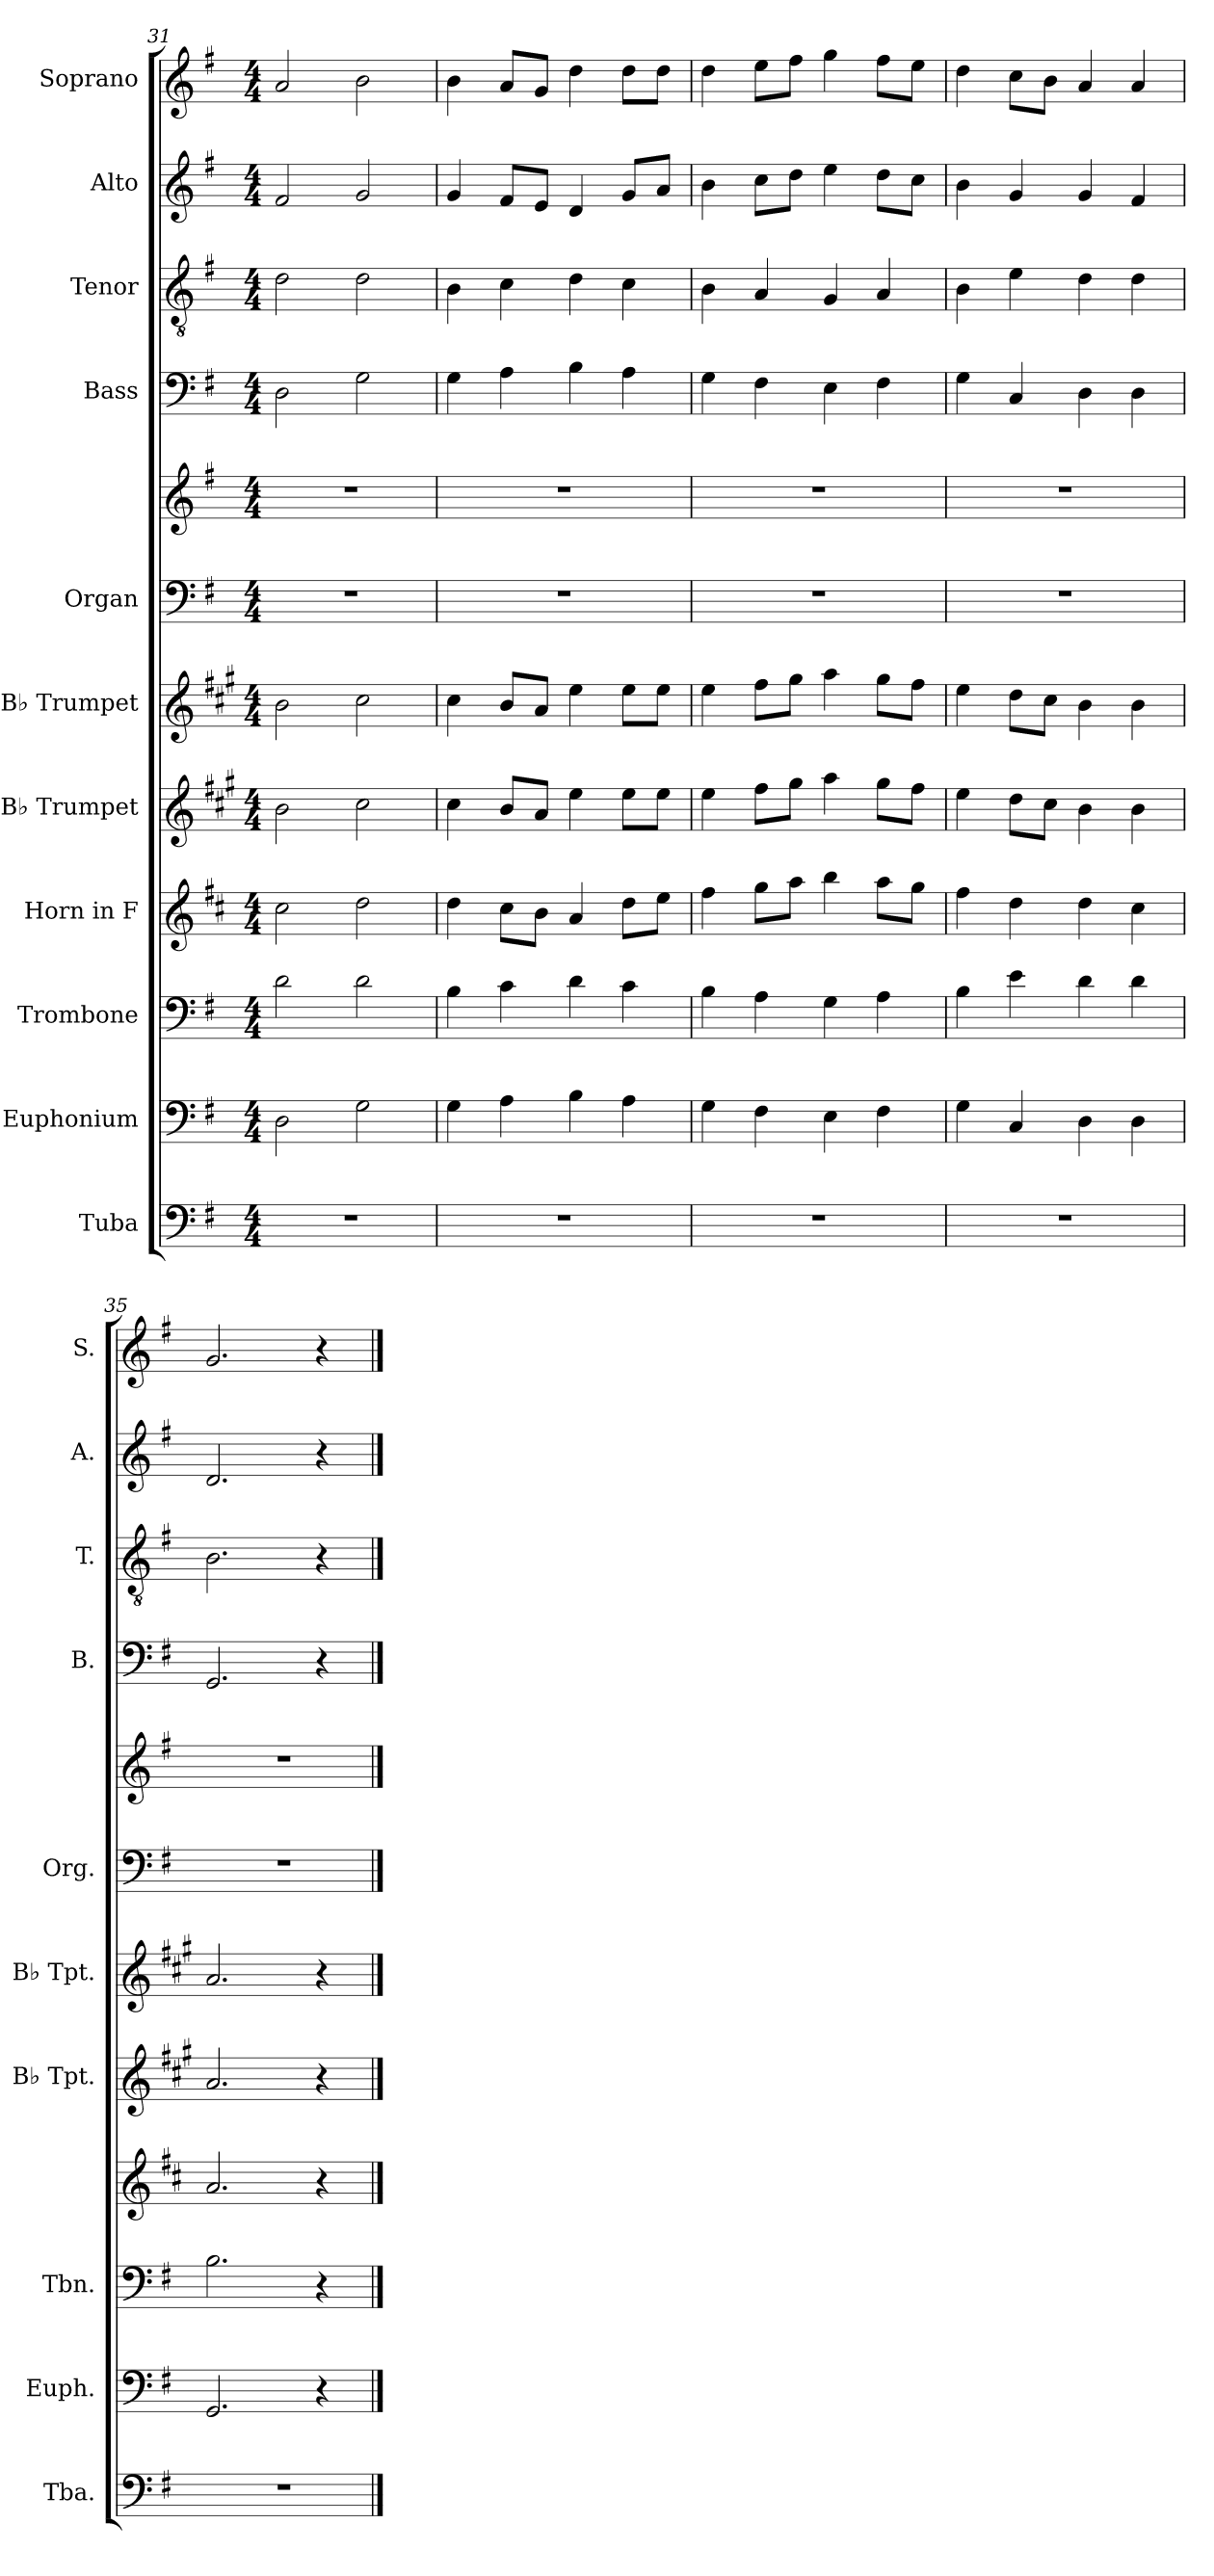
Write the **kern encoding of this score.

**kern	**kern	**kern	**kern	**kern	**kern	**kern	**kern	**kern	**kern	**kern	**kern
*part11	*part10	*part9	*part8	*part7	*part6	*part5	*part5	*part4	*part3	*part2	*part1
*staff12	*staff11	*staff10	*staff9	*staff8	*staff7	*staff6	*staff5	*staff4	*staff3	*staff2	*staff1
*I"Tuba	*I"Euphonium	*I"Trombone	*I"Horn in F	*I"B♭ Trumpet	*I"B♭ Trumpet	*I"Organ	*	*I"Bass	*I"Tenor	*I"Alto	*I"Soprano
*I'Tba.	*I'Euph.	*I'Tbn.	*	*I'B♭ Tpt.	*I'B♭ Tpt.	*I'Org.	*	*I'B.	*I'T.	*I'A.	*I'S.
*clefF4	*clefF4	*clefF4	*clefG2	*clefG2	*clefG2	*clefF4	*clefG2	*clefF4	*clefGv2	*clefG2	*clefG2
*	*	*	*ITrd4c7	*ITrd1c2	*ITrd1c2	*	*	*	*	*	*
*k[f#]	*k[f#]	*k[f#]	*k[f#]	*k[f#]	*k[f#]	*k[f#]	*k[f#]	*k[f#]	*k[f#]	*k[f#]	*k[f#]
*M4/4	*M4/4	*M4/4	*M4/4	*M4/4	*M4/4	*M4/4	*M4/4	*M4/4	*M4/4	*M4/4	*M4/4
=31	=31	=31	=31	=31	=31	=31	=31	=31	=31	=31	=31
1r	2D\	2d\	2f#\	2a\	2a\	1r	1r	2D\	2d\	2f#/	2a/
.	2G\	2d\	2g\	2b\	2b\	.	.	2G\	2d\	2g/	2b\
=32	=32	=32	=32	=32	=32	=32	=32	=32	=32	=32	=32
1r	4G\	4B\	4g\	4b\	4b\	1r	1r	4G\	4B\	4g/	4b\
.	4A\	4c\	8f#\L	8a/L	8a/L	.	.	4A\	4c\	8f#/L	8a/L
.	.	.	8e\J	8g/J	8g/J	.	.	.	.	8e/J	8g/J
.	4B\	4d\	4d/	4dd\	4dd\	.	.	4B\	4d\	4d/	4dd\
.	4A\	4c\	8g\L	8dd\L	8dd\L	.	.	4A\	4c\	8g/L	8dd\L
.	.	.	8a\J	8dd\J	8dd\J	.	.	.	.	8a/J	8dd\J
=33	=33	=33	=33	=33	=33	=33	=33	=33	=33	=33	=33
1r	4G\	4B\	4b\	4dd\	4dd\	1r	1r	4G\	4B\	4b\	4dd\
.	4F#\	4A\	8cc\L	8ee\L	8ee\L	.	.	4F#\	4A/	8cc\L	8ee\L
.	.	.	8dd\J	8ff#\J	8ff#\J	.	.	.	.	8dd\J	8ff#\J
.	4E\	4G\	4ee\	4gg\	4gg\	.	.	4E\	4G/	4ee\	4gg\
.	4F#\	4A\	8dd\L	8ff#\L	8ff#\L	.	.	4F#\	4A/	8dd\L	8ff#\L
.	.	.	8cc\J	8ee\J	8ee\J	.	.	.	.	8cc\J	8ee\J
=34	=34	=34	=34	=34	=34	=34	=34	=34	=34	=34	=34
1r	4G\	4B\	4b\	4dd\	4dd\	1r	1r	4G\	4B\	4b\	4dd\
.	4C/	4e\	4g\	8cc\L	8cc\L	.	.	4C/	4e\	4g/	8cc\L
.	.	.	.	8b\J	8b\J	.	.	.	.	.	8b\J
.	4D\	4d\	4g\	4a\	4a\	.	.	4D\	4d\	4g/	4a/
.	4D\	4d\	4f#\	4a\	4a\	.	.	4D\	4d\	4f#/	4a/
=35	=35	=35	=35	=35	=35	=35	=35	=35	=35	=35	=35
1r	2.GG/	2.B\	2.d/	2.g/	2.g/	1r	1r	2.GG/	2.B\	2.d/	2.g/
.	4r	4r	4r	4r	4r	.	.	4r	4r	4r	4r
==	==	==	==	==	==	==	==	==	==	==	==
*-	*-	*-	*-	*-	*-	*-	*-	*-	*-	*-	*-
